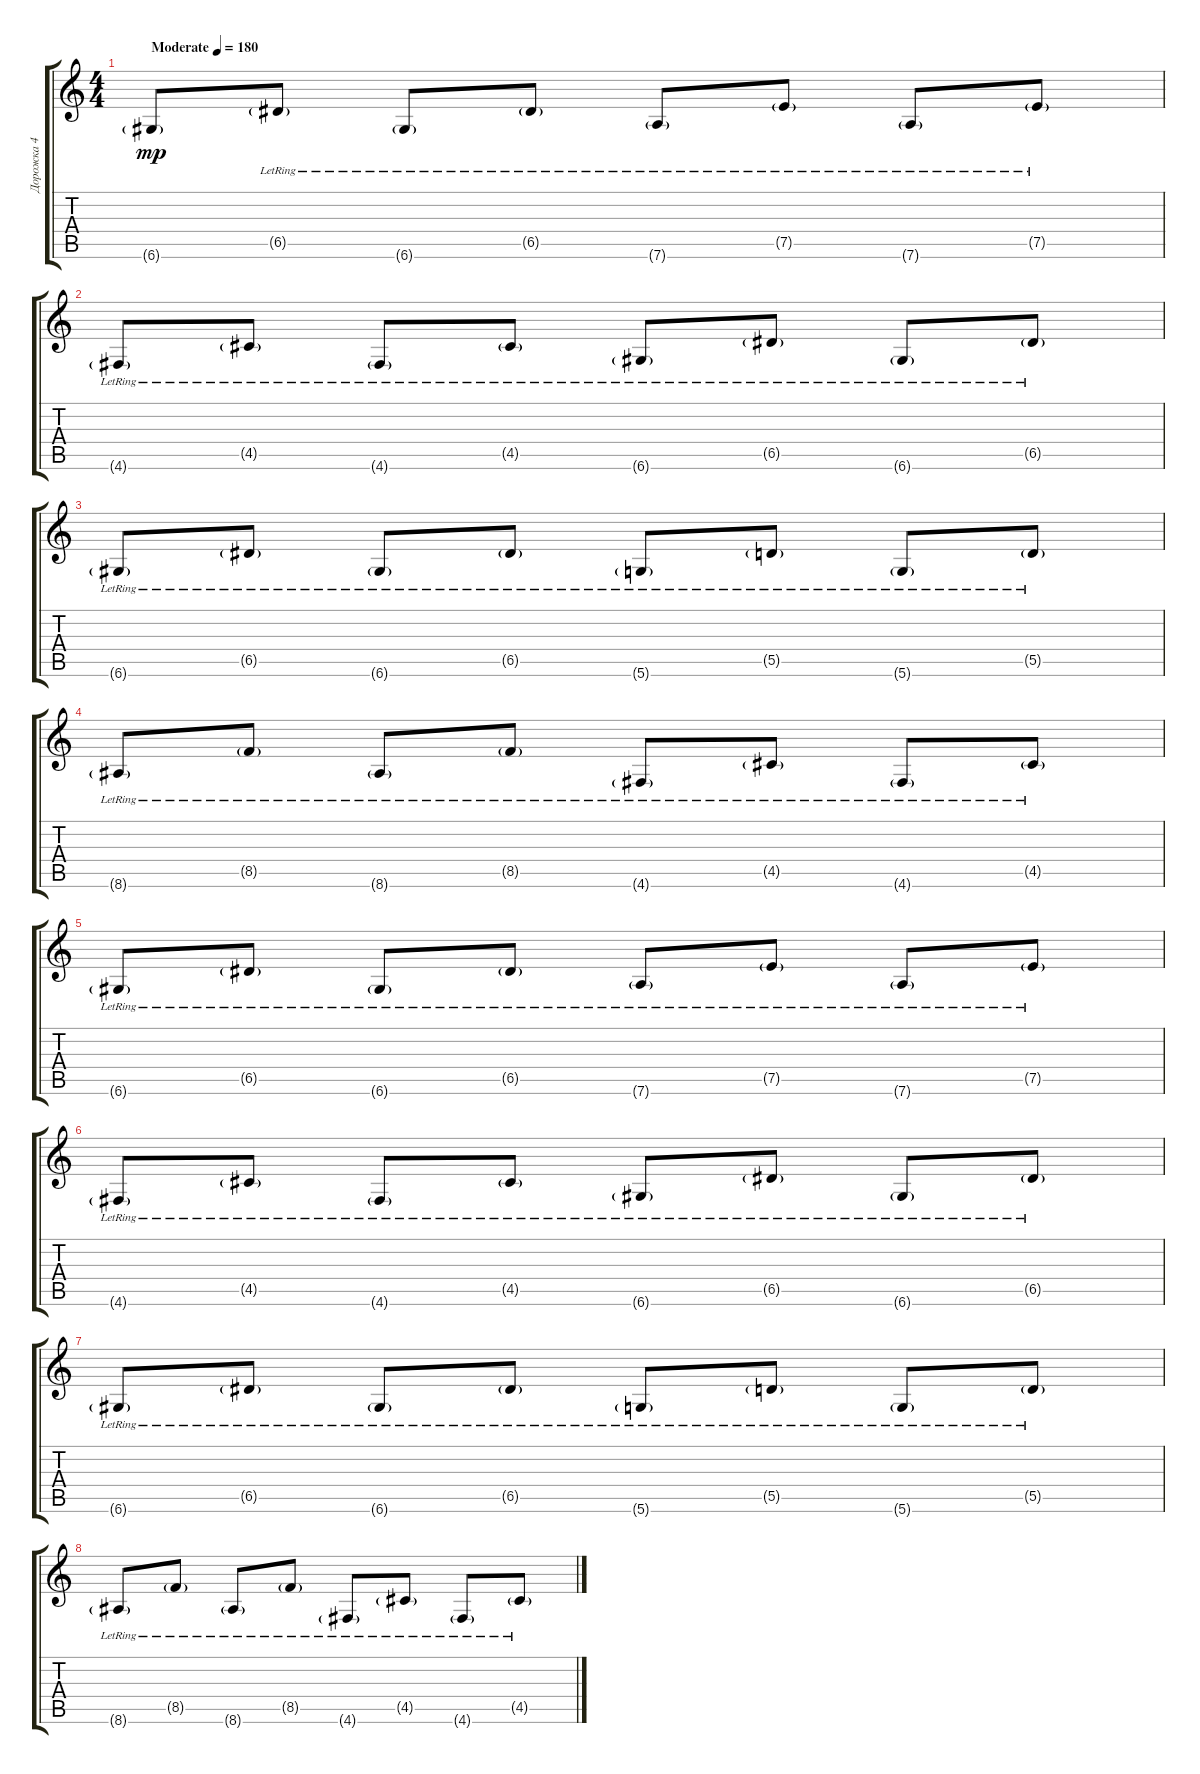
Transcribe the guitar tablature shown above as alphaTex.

\track ("Дорожка 4" "Дорожка 4") {instrument distortionguitar}
\staff {score tabs}
\tuning (E4 B3 G3 D3 A2 D2) {hide}
\ts (4 4)
\tempo (180 "Moderate")
\clef g2
\ks c
6.6{g}.8{dy mp instrument electricguitarmuted} 6.5{g lr}.8 6.6{g lr}.8 6.5{g lr}.8 7.6{g lr}.8 7.5{g lr}.8 7.6{g lr}.8 7.5{g lr}.8 |
4.6{g lr}.8 4.5{g lr}.8 4.6{g lr}.8 4.5{g lr}.8 6.6{g lr}.8 6.5{g lr}.8 6.6{g lr}.8 6.5{g lr}.8 |
6.6{g lr}.8 6.5{g lr}.8 6.6{g lr}.8 6.5{g lr}.8 5.6{g lr}.8 5.5{g lr}.8 5.6{g lr}.8 5.5{g lr}.8 |
8.6{g lr}.8 8.5{g lr}.8 8.6{g lr}.8 8.5{g lr}.8 4.6{g lr}.8 4.5{g lr}.8 4.6{g lr}.8 4.5{g lr}.8 |
6.6{g lr}.8 6.5{g lr}.8 6.6{g lr}.8 6.5{g lr}.8 7.6{g lr}.8 7.5{g lr}.8 7.6{g lr}.8 7.5{g lr}.8 |
4.6{g lr}.8 4.5{g lr}.8 4.6{g lr}.8 4.5{g lr}.8 6.6{g lr}.8 6.5{g lr}.8 6.6{g lr}.8 6.5{g lr}.8 |
6.6{g lr}.8 6.5{g lr}.8 6.6{g lr}.8 6.5{g lr}.8 5.6{g lr}.8 5.5{g lr}.8 5.6{g lr}.8 5.5{g lr}.8 |
8.6{g lr}.8 8.5{g lr}.8 8.6{g lr}.8 8.5{g lr}.8 4.6{g lr}.8 4.5{g lr}.8 4.6{g lr}.8 4.5{g lr}.8
